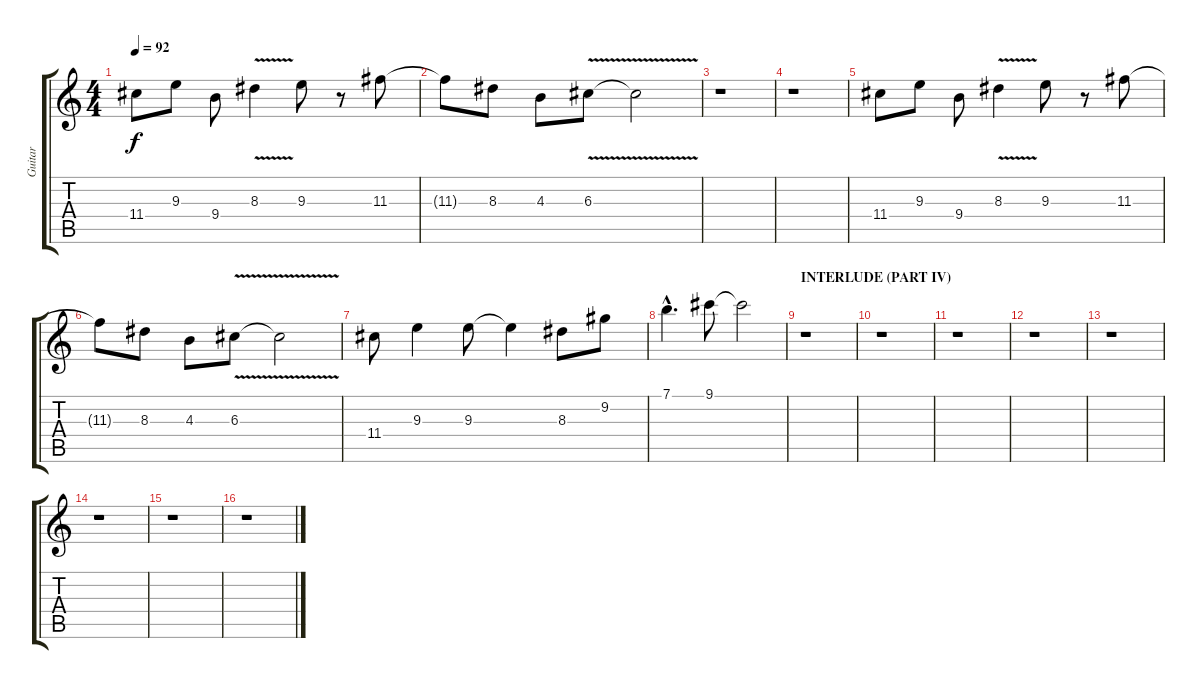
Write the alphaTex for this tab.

\track ("Guitar" "Guitar") {instrument acousticguitarnylon}
\staff {score tabs}
\tuning (E4 B3 G3 D3 A2 E2) {hide}
\ts (4 4)
\tempo 92
\clef g2
\ks c
11.4.8{dy f} 9.3.8 9.4.8 8.3{v}.4 9.3.8 r.8 11.3.8 |
11.3{t}.8 8.3.8 4.3.8 6.3{v}.8 6.3{t}.2 |
r.1 |
r.1 |
11.4.8 9.3.8 9.4.8 8.3{v}.4 9.3.8 r.8 11.3.8 |
11.3{t}.8 8.3.8 4.3.8 6.3{v}.8 6.3{t}.2 |
11.4.8 9.3.4 9.3.8 9.3{t}.4 8.3.8 9.2.8 |
7.1{hac}.4{d} 9.1.8 9.1{t}.2 |
\section ("" "INTERLUDE (PART IV)")
r.1 |
r.1 |
r.1 |
r.1 |
r.1 |
r.1 |
r.1 |
r.1
